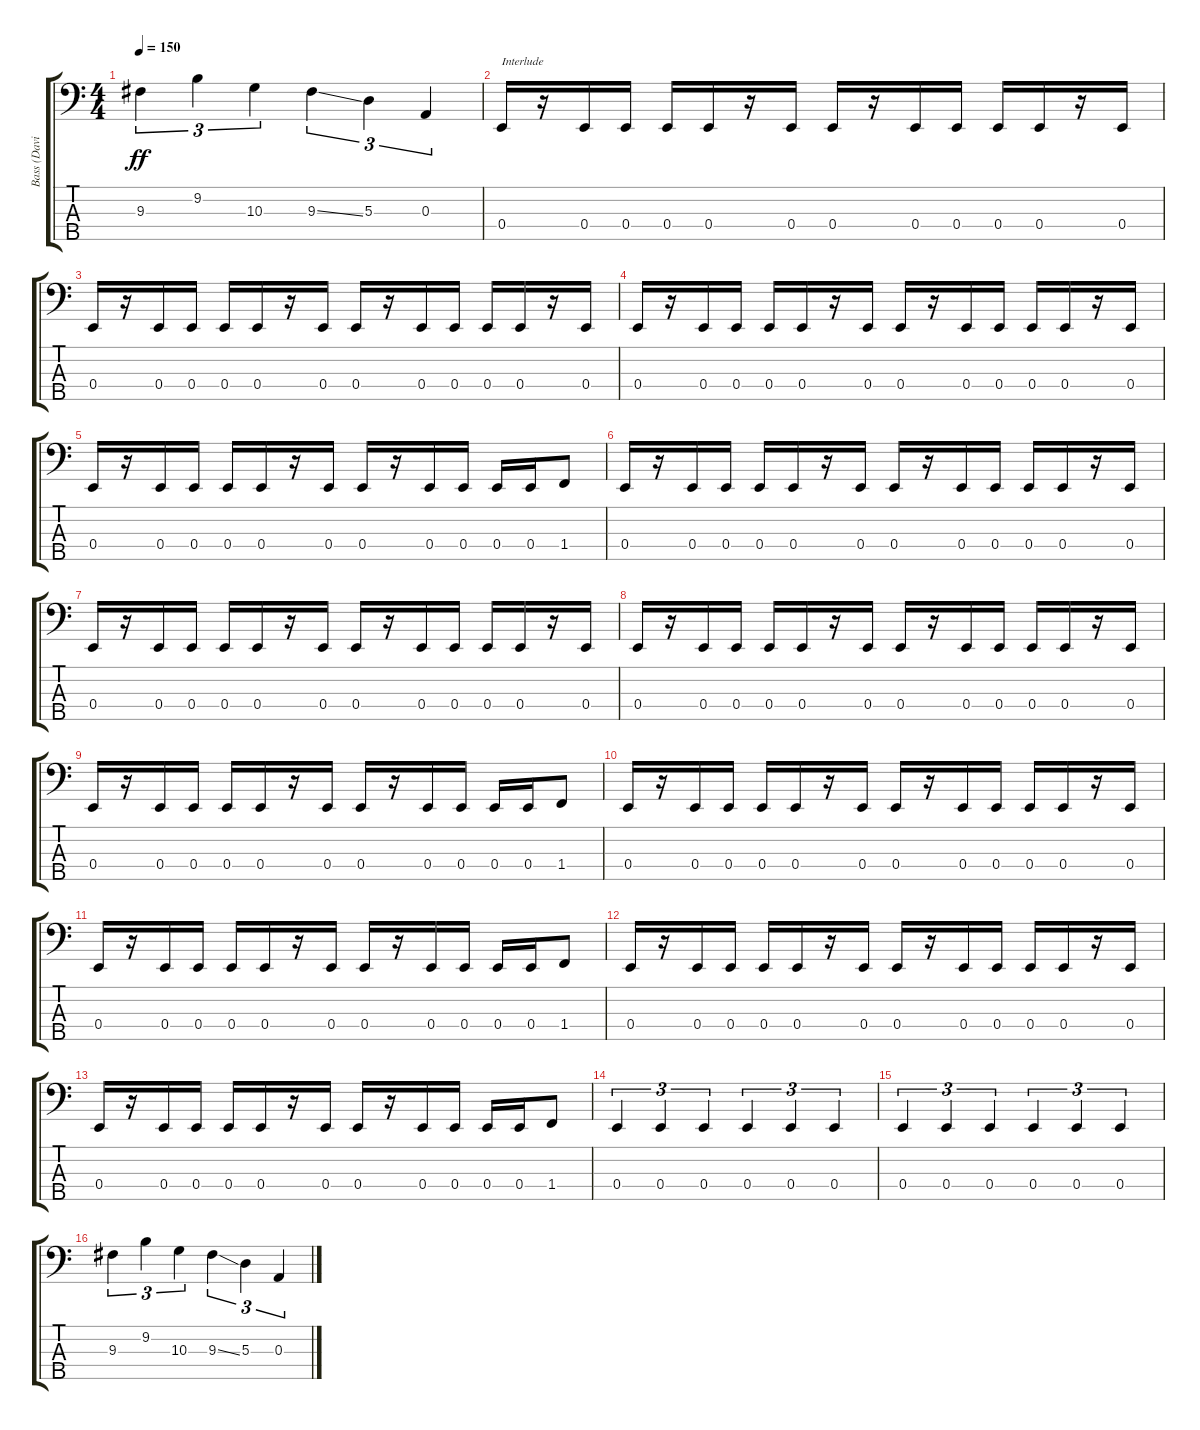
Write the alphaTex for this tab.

\track ("Bass (David Ellefson)" "Bass (Davi") {instrument electricbasspick}
\staff {score tabs}
\tuning (G2 D2 A1 E1 B0) {hide}
\ts (4 4)
\tempo 150
\clef f4
\ks c
9.3.4{tu (3 2) dy ff} 9.2.4{tu (3 2)} 10.3.4{tu (3 2)} 9.3{ss}.4{tu (3 2)} 5.3.4{tu (3 2)} 0.3.4{tu (3 2)} |
0.4.16{txt "Interlude"} r.16 0.4.16 0.4.16 0.4.16 0.4.16 r.16 0.4.16 0.4.16 r.16 0.4.16 0.4.16 0.4.16 0.4.16 r.16 0.4.16 |
0.4.16 r.16 0.4.16 0.4.16 0.4.16 0.4.16 r.16 0.4.16 0.4.16 r.16 0.4.16 0.4.16 0.4.16 0.4.16 r.16 0.4.16 |
0.4.16 r.16 0.4.16 0.4.16 0.4.16 0.4.16 r.16 0.4.16 0.4.16 r.16 0.4.16 0.4.16 0.4.16 0.4.16 r.16 0.4.16 |
0.4.16 r.16 0.4.16 0.4.16 0.4.16 0.4.16 r.16 0.4.16 0.4.16 r.16 0.4.16 0.4.16 0.4.16 0.4.16 1.4.8 |
0.4.16 r.16 0.4.16 0.4.16 0.4.16 0.4.16 r.16 0.4.16 0.4.16 r.16 0.4.16 0.4.16 0.4.16 0.4.16 r.16 0.4.16 |
0.4.16 r.16 0.4.16 0.4.16 0.4.16 0.4.16 r.16 0.4.16 0.4.16 r.16 0.4.16 0.4.16 0.4.16 0.4.16 r.16 0.4.16 |
0.4.16 r.16 0.4.16 0.4.16 0.4.16 0.4.16 r.16 0.4.16 0.4.16 r.16 0.4.16 0.4.16 0.4.16 0.4.16 r.16 0.4.16 |
0.4.16 r.16 0.4.16 0.4.16 0.4.16 0.4.16 r.16 0.4.16 0.4.16 r.16 0.4.16 0.4.16 0.4.16 0.4.16 1.4.8 |
0.4.16 r.16 0.4.16 0.4.16 0.4.16 0.4.16 r.16 0.4.16 0.4.16 r.16 0.4.16 0.4.16 0.4.16 0.4.16 r.16 0.4.16 |
0.4.16 r.16 0.4.16 0.4.16 0.4.16 0.4.16 r.16 0.4.16 0.4.16 r.16 0.4.16 0.4.16 0.4.16 0.4.16 1.4.8 |
0.4.16 r.16 0.4.16 0.4.16 0.4.16 0.4.16 r.16 0.4.16 0.4.16 r.16 0.4.16 0.4.16 0.4.16 0.4.16 r.16 0.4.16 |
0.4.16 r.16 0.4.16 0.4.16 0.4.16 0.4.16 r.16 0.4.16 0.4.16 r.16 0.4.16 0.4.16 0.4.16 0.4.16 1.4.8 |
0.4.4{tu (3 2)} 0.4.4{tu (3 2)} 0.4.4{tu (3 2)} 0.4.4{tu (3 2)} 0.4.4{tu (3 2)} 0.4.4{tu (3 2)} |
0.4.4{tu (3 2)} 0.4.4{tu (3 2)} 0.4.4{tu (3 2)} 0.4.4{tu (3 2)} 0.4.4{tu (3 2)} 0.4.4{tu (3 2)} |
9.3.4{tu (3 2)} 9.2.4{tu (3 2)} 10.3.4{tu (3 2)} 9.3{ss}.4{tu (3 2)} 5.3.4{tu (3 2)} 0.3.4{tu (3 2)}
